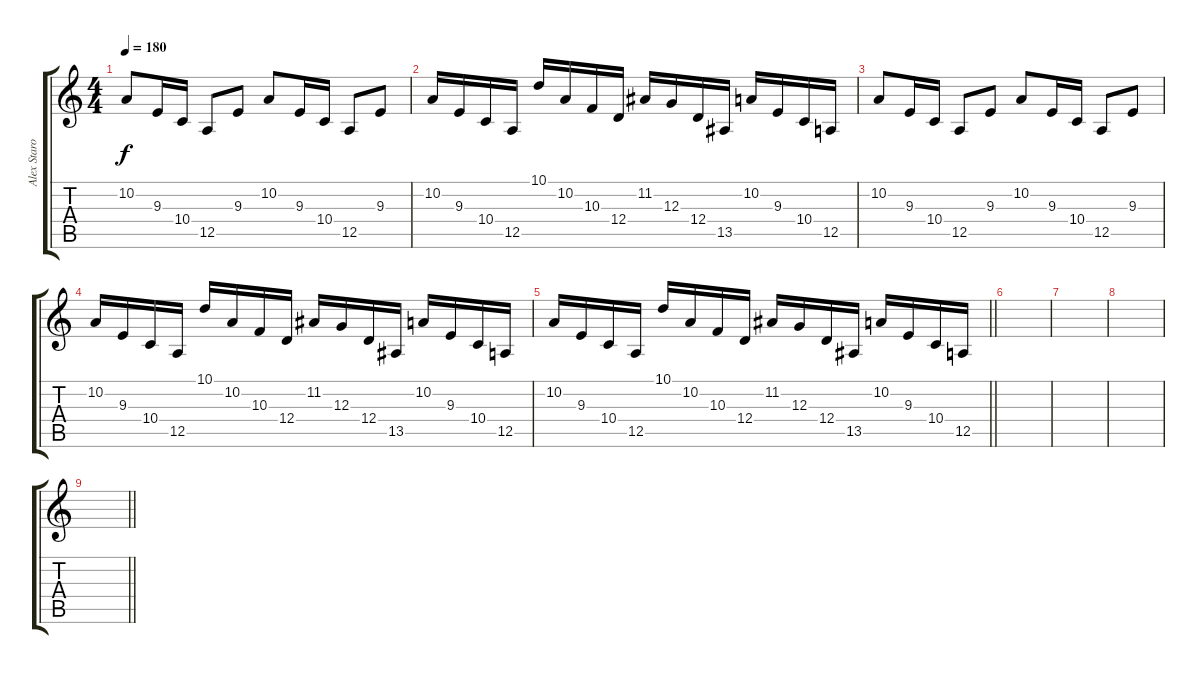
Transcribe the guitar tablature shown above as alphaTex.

\track ("Alex Staropoli" "Alex Staro") {instrument harpsichord}
\staff {score tabs}
\tuning (E4 B3 G3 D3 A2 E2) {hide}
\ts (4 4)
\tempo 180
\clef g2
\ks c
10.2.8{dy f instrument stringensemble1} 9.3.16 10.4.16 12.5.8 9.3.8 10.2.8 9.3.16 10.4.16 12.5.8 9.3.8 |
10.2.16 9.3.16 10.4.16 12.5.16 10.1.16 10.2.16 10.3.16 12.4.16 11.2.16 12.3.16 12.4.16 13.5.16 10.2.16 9.3.16 10.4.16 12.5.16 |
10.2.8 9.3.16 10.4.16 12.5.8 9.3.8 10.2.8 9.3.16 10.4.16 12.5.8 9.3.8 |
10.2.16 9.3.16 10.4.16 12.5.16 10.1.16 10.2.16 10.3.16 12.4.16 11.2.16 12.3.16 12.4.16 13.5.16 10.2.16 9.3.16 10.4.16 12.5.16 |
\barLineRight lightlight
10.2.16 9.3.16 10.4.16 12.5.16 10.1.16 10.2.16 10.3.16 12.4.16 11.2.16 12.3.16 12.4.16 13.5.16 10.2.16 9.3.16 10.4.16 12.5.16 |
\section ("" "")
|
|
|
\barLineRight lightlight
